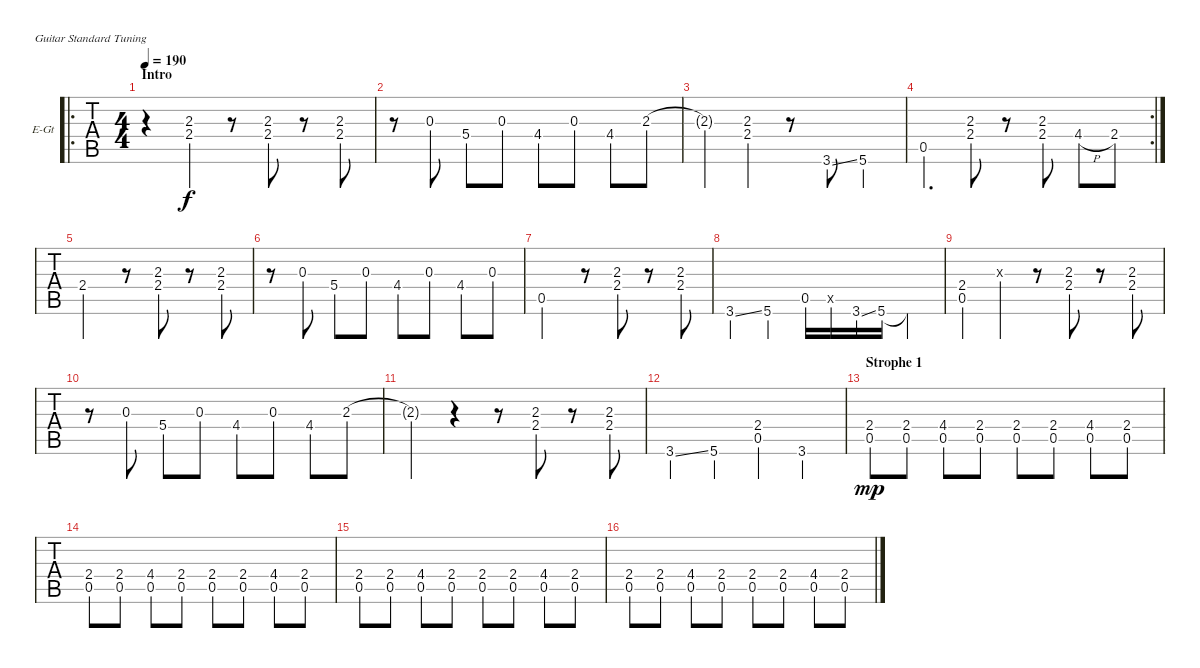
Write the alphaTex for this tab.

\defaultSystemsLayout 4
\bracketExtendMode groupsimilarinstruments
\firstSystemTrackNameOrientation horizontal
\otherSystemsTrackNameOrientation horizontal
\track ("Guitar 2" "E-Gt") {instrument electricguitarclean}
\staff {tabs}
\tuning (E4 B3 G3 D3 A2 E2)
\ro
\ts (4 4)
\section ("" "Intro")
\tempo 190
\clef g2
\ks c
r.4{dy f instrument electricguitarclean} (2.3 2.4).4 r.8 (2.3 2.4).8 r.8 (2.3 2.4).8 |
r.8 0.3.8 5.4.8 0.3.8 4.4.8 0.3.8 4.4.8 2.3.8 |
2.3{t}.4 (2.3 2.4).4 r.8 3.6{ss}.8 5.6.4 |
\rc 2
0.5.4{d} (2.3 2.4).8 r.8 (2.3 2.4).8 4.4{h}.8 2.4.8 |
2.4.2 r.8 (2.3 2.4).8 r.8 (2.3 2.4).8 |
r.8 0.3.8 5.4.8 0.3.8 4.4.8 0.3.8 4.4.8 0.3.8 |
0.5.2 r.8 (2.3 2.4).8 r.8 (2.3 2.4).8 |
3.6{ss}.4 5.6.4 0.5.16 0.5{x}.16 3.6{ss}.16 5.6.16 5.6{t}.4 |
(2.4 0.5).4 0.3{x}.4 r.8 (2.3 2.4).8 r.8 (2.3 2.4).8 |
r.8 0.3.8 5.4.8 0.3.8 4.4.8 0.3.8 4.4.8 2.3.8 |
2.3{t}.4 r.4 r.8 (2.3 2.4).8 r.8 (2.3 2.4).8 |
3.6{ss}.4 5.6.4 (2.4 0.5).4 3.6.4 |
\section ("" "Strophe 1")
(2.4 0.5).8{dy mp} (2.4 0.5).8 (4.4 0.5).8 (2.4 0.5).8 (2.4 0.5).8 (2.4 0.5).8 (4.4 0.5).8 (2.4 0.5).8 |
(2.4 0.5).8 (2.4 0.5).8 (4.4 0.5).8 (2.4 0.5).8 (2.4 0.5).8 (2.4 0.5).8 (4.4 0.5).8 (2.4 0.5).8 |
(2.4 0.5).8 (2.4 0.5).8 (4.4 0.5).8 (2.4 0.5).8 (2.4 0.5).8 (2.4 0.5).8 (4.4 0.5).8 (2.4 0.5).8 |
(2.4 0.5).8 (2.4 0.5).8 (4.4 0.5).8 (2.4 0.5).8 (2.4 0.5).8 (2.4 0.5).8 (4.4 0.5).8 (2.4 0.5).8
